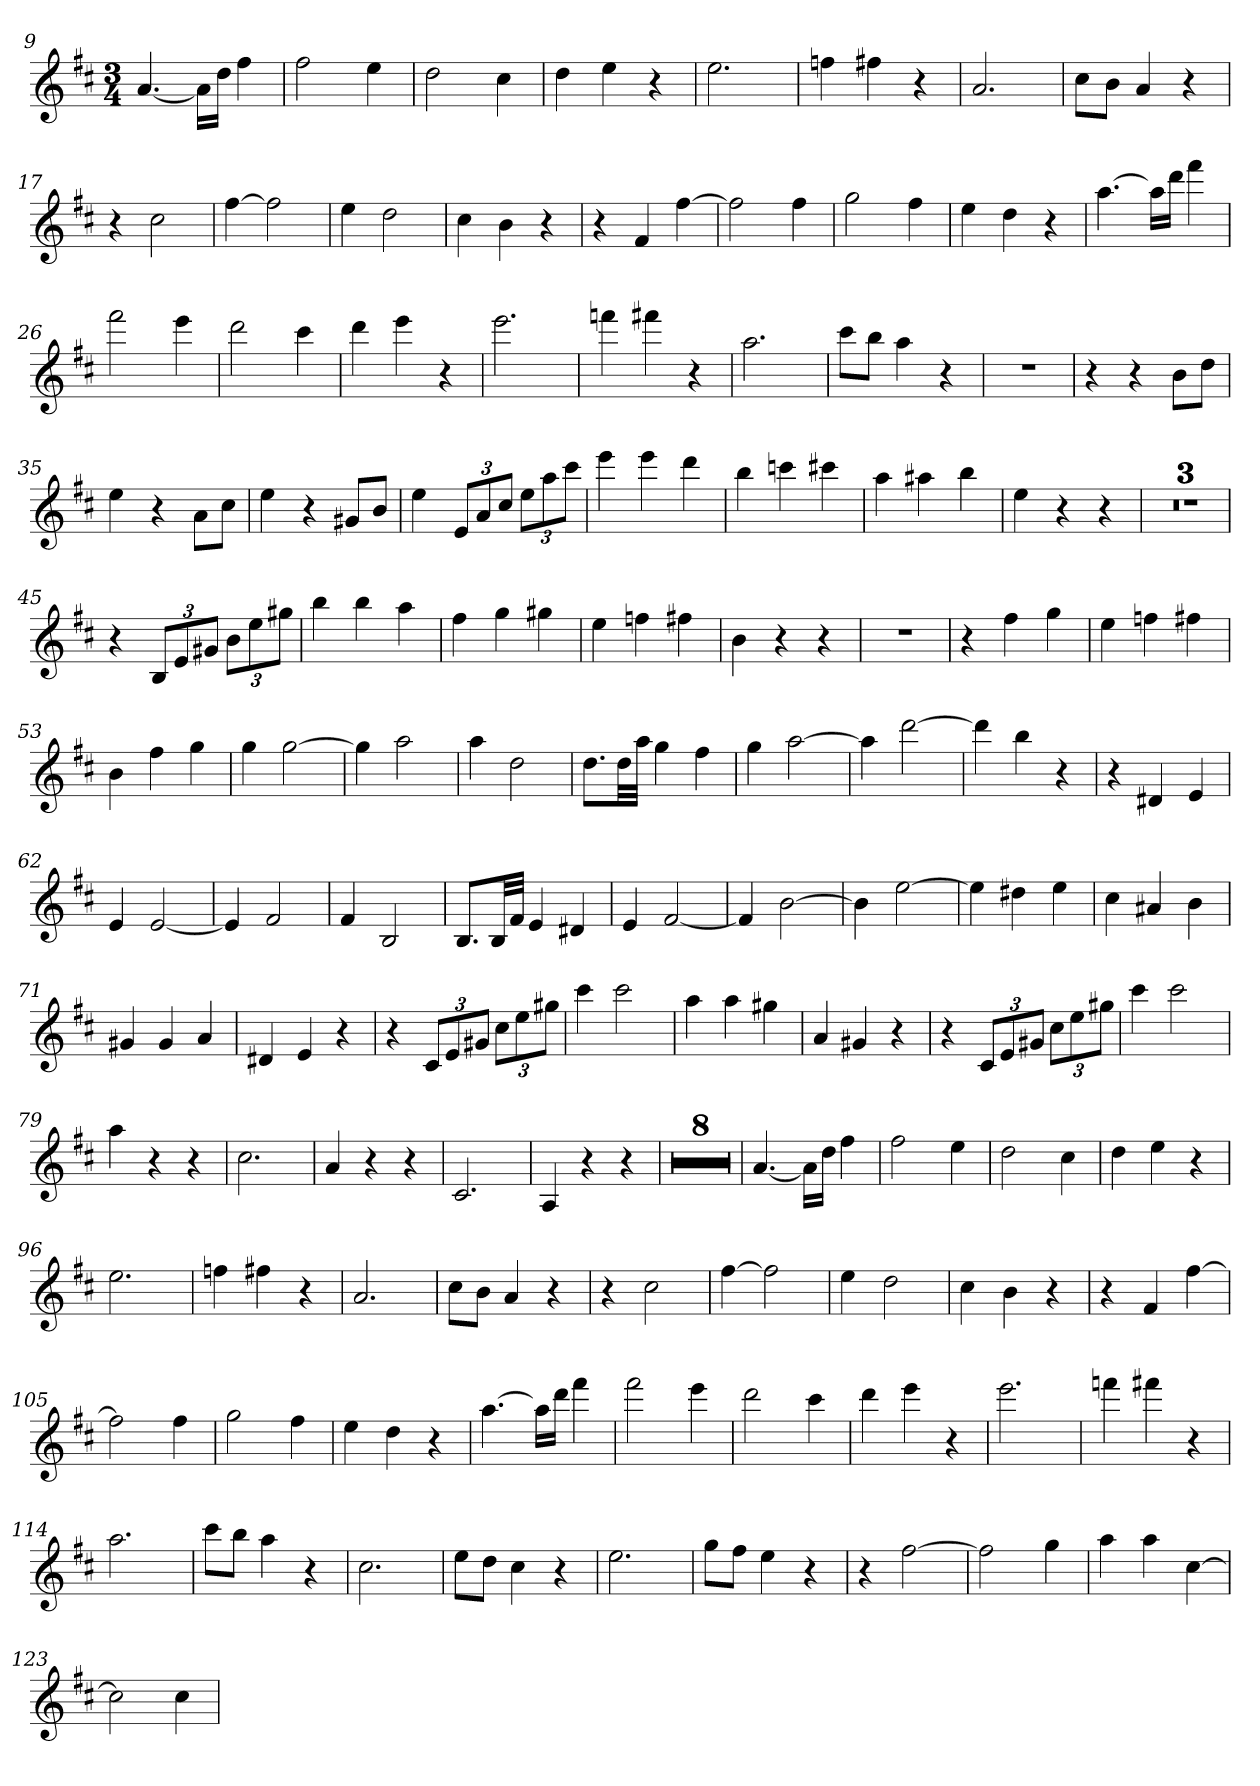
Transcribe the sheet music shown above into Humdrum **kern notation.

**kern
*part1
*staff1
*clefG2
*k[f#c#]
*D:
*M3/4
=9
[4.a
16a\LL]
16dd\JJ
4ff#
=10
2ff#
4ee
=11
2dd
4cc#
=12
4dd
4ee
4r
=13
2.ee
=14
4ffn
4ff#X
4r
=15
2.a
=16
8cc#\L
8b\J
4a
4r
=17
4r
2cc#
=18
[4ff#
2ff#]
=19
4ee
2dd
=20
4cc#
4b
4r
=21
4r
4f#
[4ff#
=22
2ff#]
4ff#
=23
2gg
4ff#
=24
4ee
4dd
4r
=25
[4.aa
16aa\LL]
16ddd\JJ
4fff#
=26
2fff#
4eee
=27
2ddd
4ccc#
=28
4ddd
4eee
4r
=29
2.eee
=30
4fffn
4fff#X
4r
=31
2.aa
=32
8ccc#\L
8bb\J
4aa
4r
=33
2.r
=34
4r
4r
8b\L
8dd\J
=35
4ee
4r
8a\L
8cc#\J
=36
4ee
4r
8g#X/L
8b/J
=37
4ee
12e/L
12a/
12cc#/J
12ee\L
12aa\
12ccc#\J
=38
4eee
4eee
4ddd
=39
4bb
4cccn
4ccc#X
=40
4aa
4aa#X
4bb
=41
4ee
4r
4r
=42
2.r
=43
2.r
=44
2.r
=45
4r
12B/L
12e/
12g#X/J
12b\L
12ee\
12gg#X\J
=46
4bb
4bb
4aa
=47
4ff#
4gg
4gg#X
=48
4ee
4ffn
4ff#X
=49
4b
4r
4r
=50
2.r
=51
4r
4ff#
4gg
=52
4ee
4ffn
4ff#X
=53
4b
4ff#
4gg
=54
4gg
[2gg
=55
4gg]
2aa
=56
4aa
2dd
=57
8.dd\L
32dd\LL
32aa\JJJ
4gg
4ff#
=58
4gg
[2aa
=59
4aa]
[2ddd
=60
4ddd]
4bb
4r
=61
4r
4d#X
4e
=62
4e
[2e
=63
4e]
2f#
=64
4f#
2B
=65
8.B/L
32B/LL
32f#/JJJ
4e
4d#X
=66
4e
[2f#
=67
4f#]
[2b
=68
4b]
[2ee
=69
4ee]
4dd#X
4ee
=70
4cc#
4a#X
4b
=71
4g#X
4g#
4a
=72
4d#X
4e
4r
=73
4r
12c#/L
12e/
12g#X/J
12cc#\L
12ee\
12gg#X\J
=74
4ccc#
2ccc#
=75
4aa
4aa
4gg#X
=76
4a
4g#X
4r
=77
4r
12c#/L
12e/
12g#X/J
12cc#\L
12ee\
12gg#X\J
=78
4ccc#
2ccc#
=79
4aa
4r
4r
=80
2.cc#
=81
4a
4r
4r
=82
2.c#
=83
4A
4r
4r
=84
2.r
=85
2.r
=86
2.r
=87
2.r
=88
2.r
=89
2.r
=90
2.r
=91
2.r
=92
[4.a
16a\LL]
16dd\JJ
4ff#
=93
2ff#
4ee
=94
2dd
4cc#
=95
4dd
4ee
4r
=96
2.ee
=97
4ffn
4ff#X
4r
=98
2.a
=99
8cc#\L
8b\J
4a
4r
=100
4r
2cc#
=101
[4ff#
2ff#]
=102
4ee
2dd
=103
4cc#
4b
4r
=104
4r
4f#
[4ff#
=105
2ff#]
4ff#
=106
2gg
4ff#
=107
4ee
4dd
4r
=108
[4.aa
16aa\LL]
16ddd\JJ
4fff#
=109
2fff#
4eee
=110
2ddd
4ccc#
=111
4ddd
4eee
4r
=112
2.eee
=113
4fffn
4fff#X
4r
=114
2.aa
=115
8ccc#\L
8bb\J
4aa
4r
=116
2.cc#
=117
8ee\L
8dd\J
4cc#
4r
=118
2.ee
=119
8gg\L
8ff#\J
4ee
4r
=120
4r
[2ff#
=121
2ff#]
4gg
=122
4aa
4aa
[4cc#
=123
2cc#]
4cc#
=
*-
